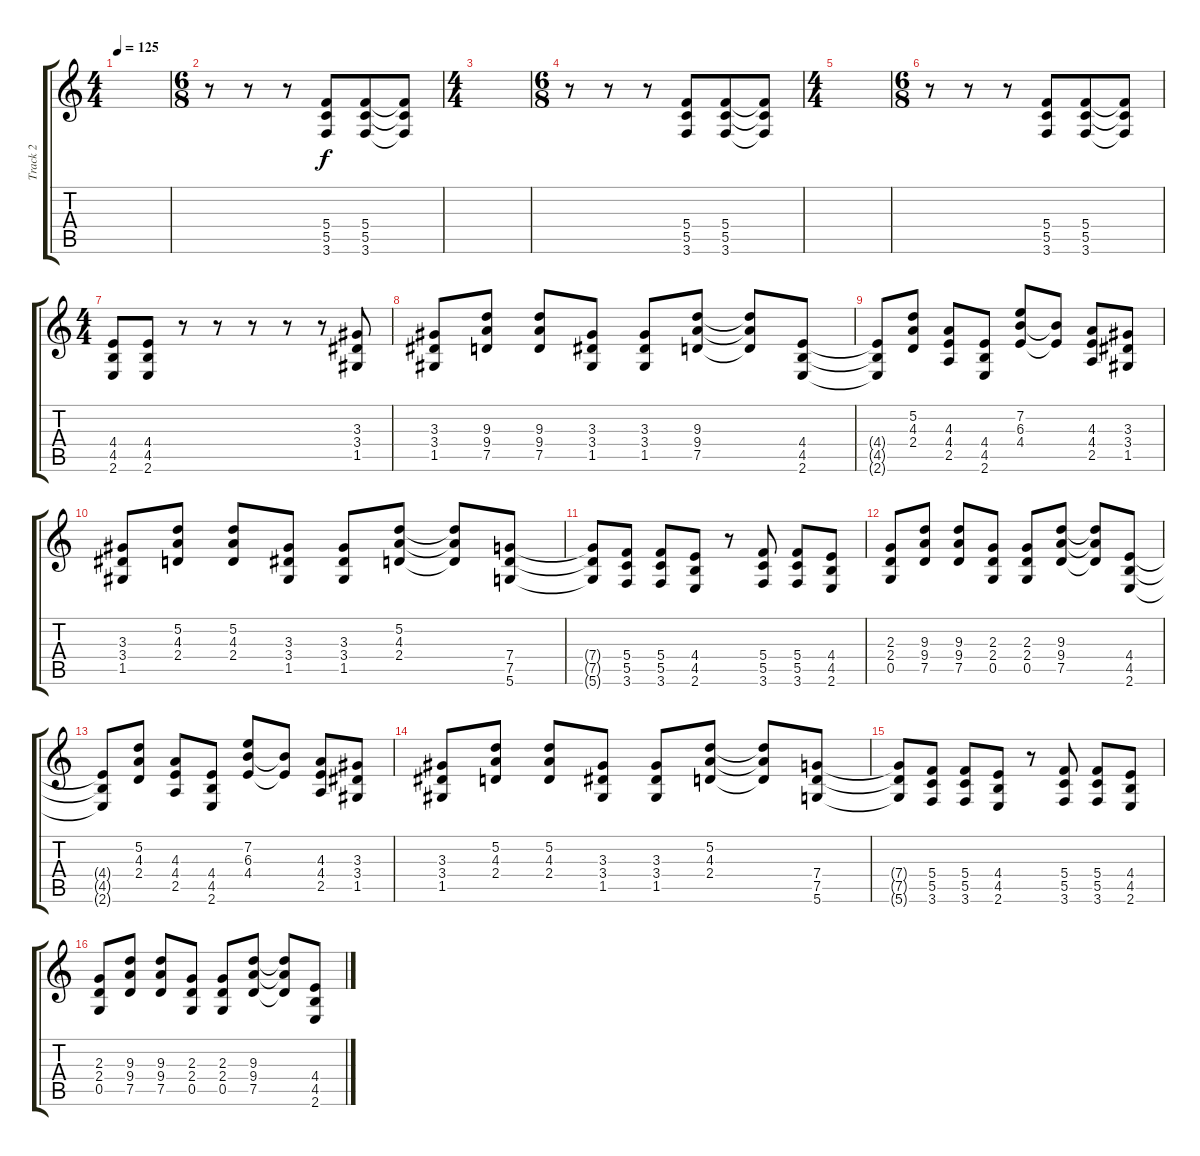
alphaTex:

\track ("Track 2" "Track 2") {instrument distortionguitar}
\staff {score tabs}
\tuning (D4 A3 F3 C3 G2 D2) {hide}
\ts (4 4)
\tempo 125
\clef g2
\ks c
|
\ts (6 8)
r.8 r.8 r.8 (5.4 5.5 3.6).8 (5.4 5.5 3.6).8 (5.4{t} 5.5{t} 3.6{t}).8 |
\ts (4 4)
|
\ts (6 8)
r.8 r.8 r.8 (5.4 5.5 3.6).8 (5.4 5.5 3.6).8 (5.4{t} 5.5{t} 3.6{t}).8 |
\ts (4 4)
|
\ts (6 8)
r.8 r.8 r.8 (5.4 5.5 3.6).8 (5.4 5.5 3.6).8 (5.4{t} 5.5{t} 3.6{t}).8 |
\ts (4 4)
(4.4 4.5 2.6).8 (4.4 4.5 2.6).8 r.8 r.8 r.8 r.8 r.8 (3.3 3.4 1.5).8 |
(3.3 3.4 1.5).8 (9.3 9.4 7.5).8 (9.3 9.4 7.5).8 (3.3 3.4 1.5).8 (3.3 3.4 1.5).8 (9.3 9.4 7.5).8 (9.3{t} 9.4{t} 7.5{t}).8 (4.4 4.5 2.6).8 |
(4.4{t} 4.5{t} 2.6{t}).8 (5.2 4.3 2.4).8 (4.3 4.4 2.5).8 (4.4 4.5 2.6).8 (7.2 6.3 4.4).8 (6.3{t} 4.4{t}).8 (4.3 4.4 2.5).8 (3.3 3.4 1.5).8 |
(3.3 3.4 1.5).8 (5.2 4.3 2.4).8 (5.2 4.3 2.4).8 (3.3 3.4 1.5).8 (3.3 3.4 1.5).8 (5.2 4.3 2.4).8 (5.2{t} 4.3{t} 2.4{t}).8 (7.4 7.5 5.6).8 |
(7.4{t} 7.5{t} 5.6{t}).8 (5.4 5.5 3.6).8 (5.4 5.5 3.6).8 (4.4 4.5 2.6).8 r.8 (5.4 5.5 3.6).8 (5.4 5.5 3.6).8 (4.4 4.5 2.6).8 |
(2.3 2.4 0.5).8 (9.3 9.4 7.5).8 (9.3 9.4 7.5).8 (2.3 2.4 0.5).8 (2.3 2.4 0.5).8 (9.3 9.4 7.5).8 (9.3{t} 9.4{t} 7.5{t}).8 (4.4 4.5 2.6).8 |
(4.4{t} 4.5{t} 2.6{t}).8 (5.2 4.3 2.4).8 (4.3 4.4 2.5).8 (4.4 4.5 2.6).8 (7.2 6.3 4.4).8 (6.3{t} 4.4{t}).8 (4.3 4.4 2.5).8 (3.3 3.4 1.5).8 |
(3.3 3.4 1.5).8 (5.2 4.3 2.4).8 (5.2 4.3 2.4).8 (3.3 3.4 1.5).8 (3.3 3.4 1.5).8 (5.2 4.3 2.4).8 (5.2{t} 4.3{t} 2.4{t}).8 (7.4 7.5 5.6).8 |
(7.4{t} 7.5{t} 5.6{t}).8 (5.4 5.5 3.6).8 (5.4 5.5 3.6).8 (4.4 4.5 2.6).8 r.8 (5.4 5.5 3.6).8 (5.4 5.5 3.6).8 (4.4 4.5 2.6).8 |
(2.3 2.4 0.5).8 (9.3 9.4 7.5).8 (9.3 9.4 7.5).8 (2.3 2.4 0.5).8 (2.3 2.4 0.5).8 (9.3 9.4 7.5).8 (9.3{t} 9.4{t} 7.5{t}).8 (4.4 4.5 2.6).8
